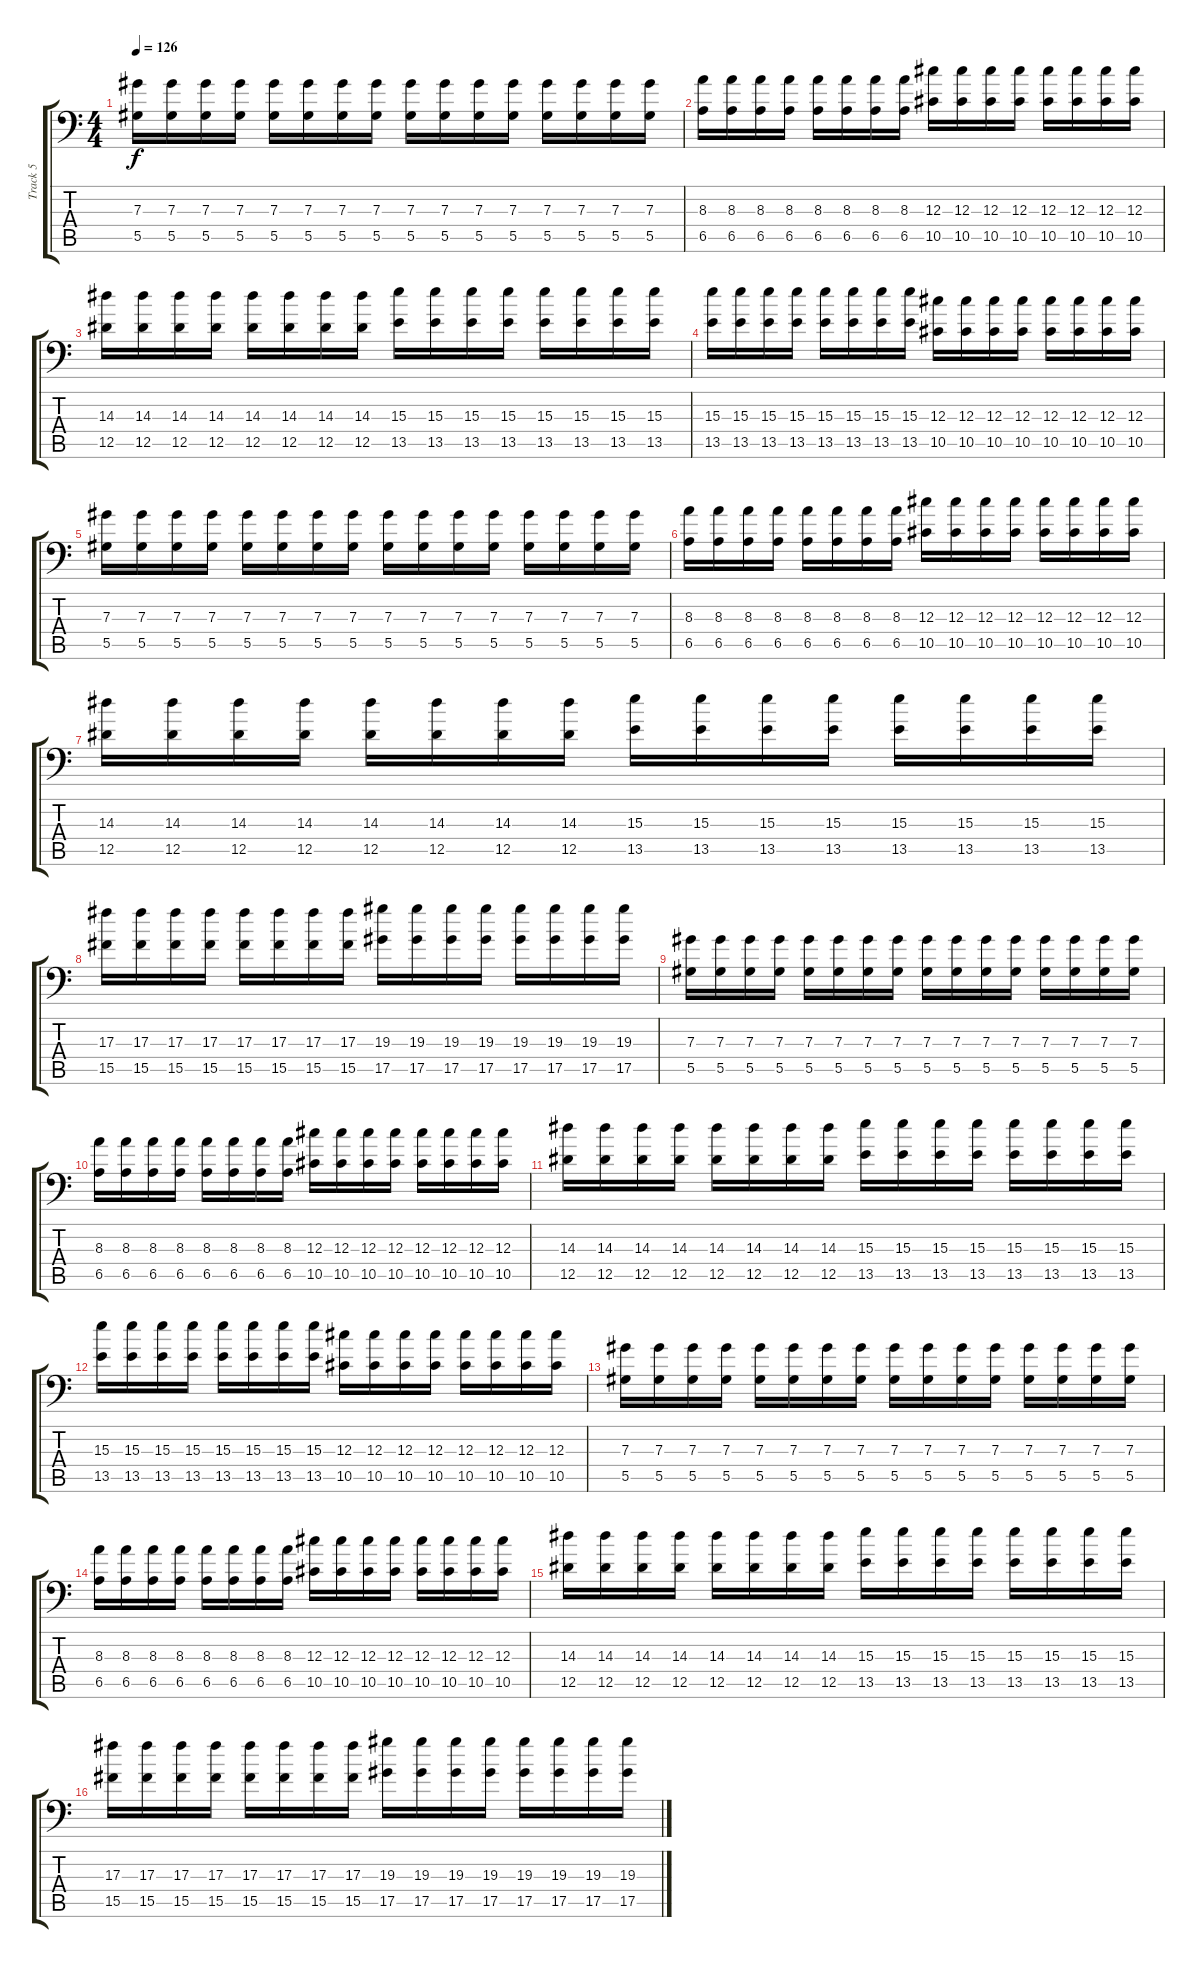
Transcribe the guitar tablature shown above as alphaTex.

\track ("Track 5" "Track 5") {instrument overdrivenguitar}
\staff {score tabs}
\tuning (Bb3 F3 Db3 Ab2 Eb2 Ab1) {hide}
\ts (4 4)
\tempo 126
\clef f4
\ks c
(7.3 5.5).16{dy f} (7.3 5.5).16 (7.3 5.5).16 (7.3 5.5).16 (7.3 5.5).16 (7.3 5.5).16 (7.3 5.5).16 (7.3 5.5).16 (7.3 5.5).16 (7.3 5.5).16 (7.3 5.5).16 (7.3 5.5).16 (7.3 5.5).16 (7.3 5.5).16 (7.3 5.5).16 (7.3 5.5).16 |
(8.3 6.5).16 (8.3 6.5).16 (8.3 6.5).16 (8.3 6.5).16 (8.3 6.5).16 (8.3 6.5).16 (8.3 6.5).16 (8.3 6.5).16 (12.3 10.5).16 (12.3 10.5).16 (12.3 10.5).16 (12.3 10.5).16 (12.3 10.5).16 (12.3 10.5).16 (12.3 10.5).16 (12.3 10.5).16 |
(14.3 12.5).16 (14.3 12.5).16 (14.3 12.5).16 (14.3 12.5).16 (14.3 12.5).16 (14.3 12.5).16 (14.3 12.5).16 (14.3 12.5).16 (15.3 13.5).16 (15.3 13.5).16 (15.3 13.5).16 (15.3 13.5).16 (15.3 13.5).16 (15.3 13.5).16 (15.3 13.5).16 (15.3 13.5).16 |
(15.3 13.5).16 (15.3 13.5).16 (15.3 13.5).16 (15.3 13.5).16 (15.3 13.5).16 (15.3 13.5).16 (15.3 13.5).16 (15.3 13.5).16 (12.3 10.5).16 (12.3 10.5).16 (12.3 10.5).16 (12.3 10.5).16 (12.3 10.5).16 (12.3 10.5).16 (12.3 10.5).16 (12.3 10.5).16 |
(7.3 5.5).16 (7.3 5.5).16 (7.3 5.5).16 (7.3 5.5).16 (7.3 5.5).16 (7.3 5.5).16 (7.3 5.5).16 (7.3 5.5).16 (7.3 5.5).16 (7.3 5.5).16 (7.3 5.5).16 (7.3 5.5).16 (7.3 5.5).16 (7.3 5.5).16 (7.3 5.5).16 (7.3 5.5).16 |
(8.3 6.5).16 (8.3 6.5).16 (8.3 6.5).16 (8.3 6.5).16 (8.3 6.5).16 (8.3 6.5).16 (8.3 6.5).16 (8.3 6.5).16 (12.3 10.5).16 (12.3 10.5).16 (12.3 10.5).16 (12.3 10.5).16 (12.3 10.5).16 (12.3 10.5).16 (12.3 10.5).16 (12.3 10.5).16 |
(14.3 12.5).16 (14.3 12.5).16 (14.3 12.5).16 (14.3 12.5).16 (14.3 12.5).16 (14.3 12.5).16 (14.3 12.5).16 (14.3 12.5).16 (15.3 13.5).16 (15.3 13.5).16 (15.3 13.5).16 (15.3 13.5).16 (15.3 13.5).16 (15.3 13.5).16 (15.3 13.5).16 (15.3 13.5).16 |
(17.3 15.5).16 (17.3 15.5).16 (17.3 15.5).16 (17.3 15.5).16 (17.3 15.5).16 (17.3 15.5).16 (17.3 15.5).16 (17.3 15.5).16 (19.3 17.5).16 (19.3 17.5).16 (19.3 17.5).16 (19.3 17.5).16 (19.3 17.5).16 (19.3 17.5).16 (19.3 17.5).16 (19.3 17.5).16 |
(7.3 5.5).16 (7.3 5.5).16 (7.3 5.5).16 (7.3 5.5).16 (7.3 5.5).16 (7.3 5.5).16 (7.3 5.5).16 (7.3 5.5).16 (7.3 5.5).16 (7.3 5.5).16 (7.3 5.5).16 (7.3 5.5).16 (7.3 5.5).16 (7.3 5.5).16 (7.3 5.5).16 (7.3 5.5).16 |
(8.3 6.5).16 (8.3 6.5).16 (8.3 6.5).16 (8.3 6.5).16 (8.3 6.5).16 (8.3 6.5).16 (8.3 6.5).16 (8.3 6.5).16 (12.3 10.5).16 (12.3 10.5).16 (12.3 10.5).16 (12.3 10.5).16 (12.3 10.5).16 (12.3 10.5).16 (12.3 10.5).16 (12.3 10.5).16 |
(14.3 12.5).16 (14.3 12.5).16 (14.3 12.5).16 (14.3 12.5).16 (14.3 12.5).16 (14.3 12.5).16 (14.3 12.5).16 (14.3 12.5).16 (15.3 13.5).16 (15.3 13.5).16 (15.3 13.5).16 (15.3 13.5).16 (15.3 13.5).16 (15.3 13.5).16 (15.3 13.5).16 (15.3 13.5).16 |
(15.3 13.5).16 (15.3 13.5).16 (15.3 13.5).16 (15.3 13.5).16 (15.3 13.5).16 (15.3 13.5).16 (15.3 13.5).16 (15.3 13.5).16 (12.3 10.5).16 (12.3 10.5).16 (12.3 10.5).16 (12.3 10.5).16 (12.3 10.5).16 (12.3 10.5).16 (12.3 10.5).16 (12.3 10.5).16 |
(7.3 5.5).16 (7.3 5.5).16 (7.3 5.5).16 (7.3 5.5).16 (7.3 5.5).16 (7.3 5.5).16 (7.3 5.5).16 (7.3 5.5).16 (7.3 5.5).16 (7.3 5.5).16 (7.3 5.5).16 (7.3 5.5).16 (7.3 5.5).16 (7.3 5.5).16 (7.3 5.5).16 (7.3 5.5).16 |
(8.3 6.5).16 (8.3 6.5).16 (8.3 6.5).16 (8.3 6.5).16 (8.3 6.5).16 (8.3 6.5).16 (8.3 6.5).16 (8.3 6.5).16 (12.3 10.5).16 (12.3 10.5).16 (12.3 10.5).16 (12.3 10.5).16 (12.3 10.5).16 (12.3 10.5).16 (12.3 10.5).16 (12.3 10.5).16 |
(14.3 12.5).16 (14.3 12.5).16 (14.3 12.5).16 (14.3 12.5).16 (14.3 12.5).16 (14.3 12.5).16 (14.3 12.5).16 (14.3 12.5).16 (15.3 13.5).16 (15.3 13.5).16 (15.3 13.5).16 (15.3 13.5).16 (15.3 13.5).16 (15.3 13.5).16 (15.3 13.5).16 (15.3 13.5).16 |
(17.3 15.5).16 (17.3 15.5).16 (17.3 15.5).16 (17.3 15.5).16 (17.3 15.5).16 (17.3 15.5).16 (17.3 15.5).16 (17.3 15.5).16 (19.3 17.5).16 (19.3 17.5).16 (19.3 17.5).16 (19.3 17.5).16 (19.3 17.5).16 (19.3 17.5).16 (19.3 17.5).16 (19.3 17.5).16
